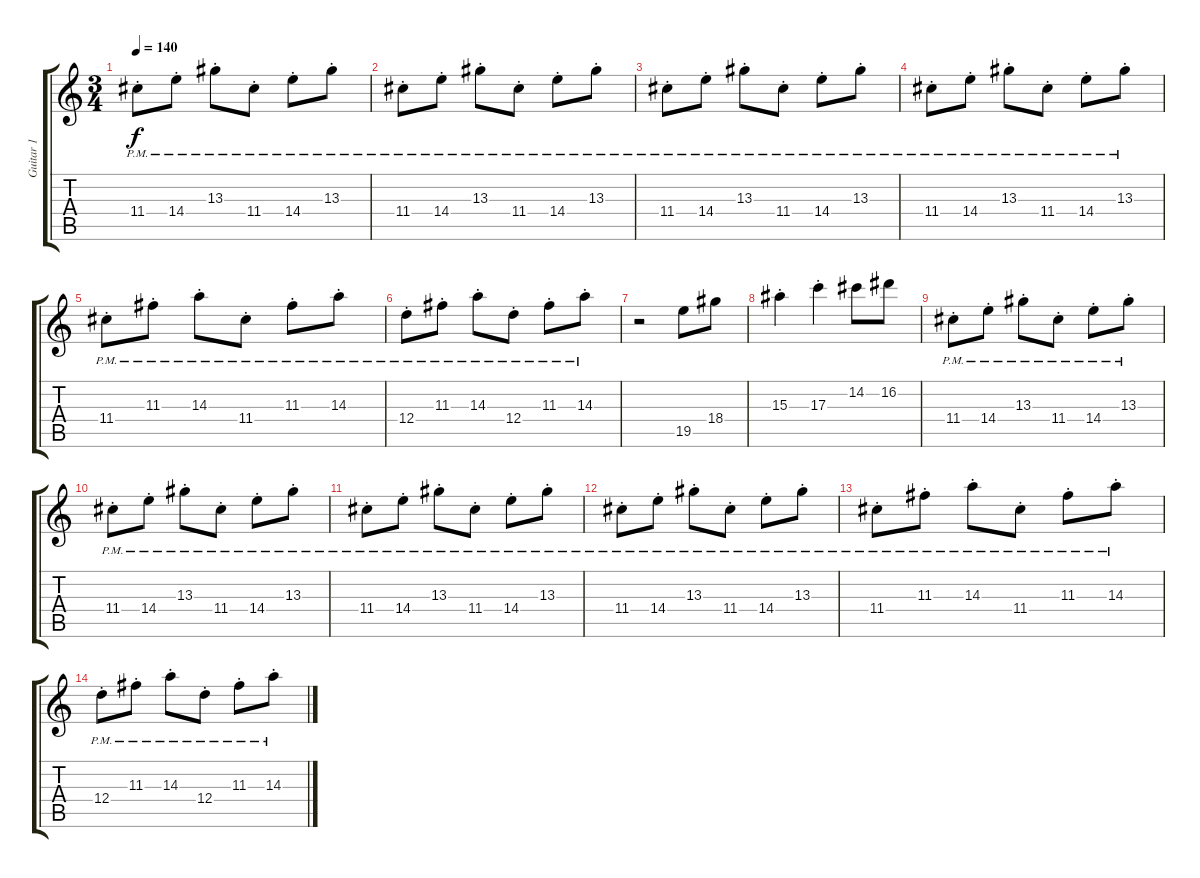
\track ("Guitar 1" "Guitar 1") {instrument overdrivenguitar}
\staff {score tabs}
\tuning (E4 B3 G3 D3 A2 E2) {hide}
\ts (3 4)
\tempo 140
\clef g2
\ks c
11.4{pm st}.8{dy f} 14.4{pm st}.8 13.3{pm st}.8 11.4{pm st}.8 14.4{pm st}.8 13.3{pm st}.8 |
11.4{pm st}.8 14.4{pm st}.8 13.3{pm st}.8 11.4{pm st}.8 14.4{pm st}.8 13.3{pm st}.8 |
11.4{pm st}.8 14.4{pm st}.8 13.3{pm st}.8 11.4{pm st}.8 14.4{pm st}.8 13.3{pm st}.8 |
11.4{pm st}.8 14.4{pm st}.8 13.3{pm st}.8 11.4{pm st}.8 14.4{pm st}.8 13.3{pm st}.8 |
11.4{pm st}.8 11.3{pm st}.8 14.3{pm st}.8 11.4{pm st}.8 11.3{pm st}.8 14.3{pm st}.8 |
12.4{pm st}.8 11.3{pm st}.8 14.3{pm st}.8 12.4{pm st}.8 11.3{pm st}.8 14.3{pm st}.8 |
r.2 19.5.8 18.4.8 |
15.3{st}.4 17.3{st}.4 14.2.8 16.2.8{volume 0} |
11.4{pm st}.8 14.4{pm st}.8 13.3{pm st}.8 11.4{pm st}.8 14.4{pm st}.8 13.3{pm st}.8 |
11.4{pm st}.8 14.4{pm st}.8 13.3{pm st}.8 11.4{pm st}.8 14.4{pm st}.8 13.3{pm st}.8 |
11.4{pm st}.8 14.4{pm st}.8 13.3{pm st}.8 11.4{pm st}.8 14.4{pm st}.8 13.3{pm st}.8 |
11.4{pm st}.8 14.4{pm st}.8 13.3{pm st}.8 11.4{pm st}.8 14.4{pm st}.8 13.3{pm st}.8 |
11.4{pm st}.8 11.3{pm st}.8 14.3{pm st}.8 11.4{pm st}.8 11.3{pm st}.8 14.3{pm st}.8 |
12.4{pm st}.8 11.3{pm st}.8 14.3{pm st}.8 12.4{pm st}.8 11.3{pm st}.8 14.3{pm st}.8
